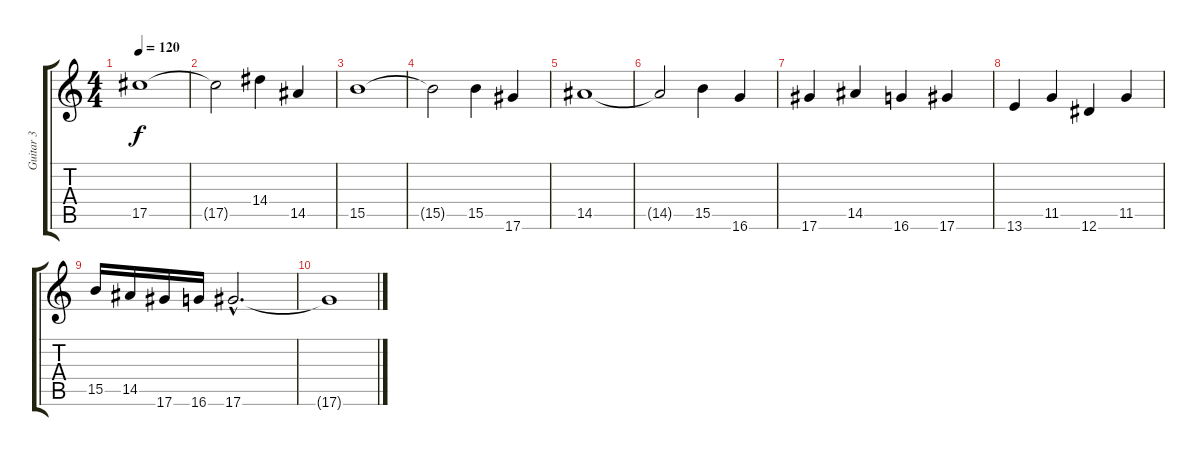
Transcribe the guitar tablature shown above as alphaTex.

\track ("Guitar 3" "Guitar 3") {instrument overdrivenguitar}
\staff {score tabs}
\tuning (Eb4 Bb3 Gb3 Db3 Ab2 Eb2) {hide}
\ts (4 4)
\tempo 120
\clef g2
\ks c
17.5.1{dy f} |
17.5{t}.2 14.4.4 14.5.4 |
15.5.1 |
15.5{t}.2 15.5.4 17.6.4 |
14.5.1 |
14.5{t}.2 15.5.4 16.6.4 |
17.6.4 14.5.4 16.6.4 17.6.4 |
13.6.4 11.5.4 12.6.4 11.5.4 |
15.5.16 14.5.16 17.6.16 16.6.16 17.6{hac}.2{d} |
17.6{t}.1
